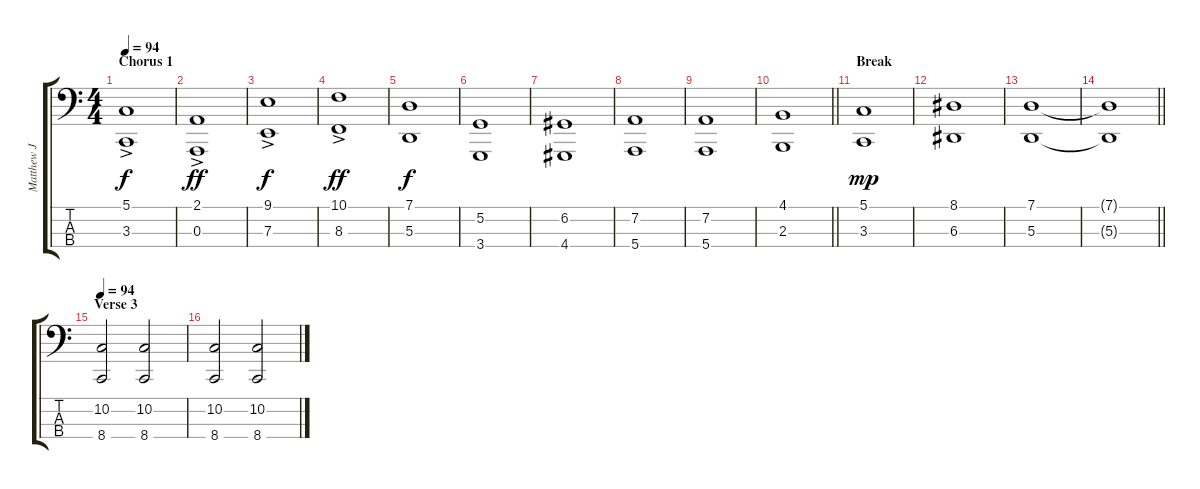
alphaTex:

\track ("Matthew J Bellamy - LH Rhodes Piano" "Matthew J ") {instrument electricpiano1}
\staff {score tabs}
\tuning (G2 D2 A1 E1) {hide}
\ts (4 4)
\section ("" "Chorus 1")
\tempo 94
\clef f4
\ks c
(5.1{ac} 3.3{ac}).1{dy f} |
(2.1{ac} 0.3{ac}).1{dy ff} |
(9.1{ac} 7.3{ac}).1{dy f} |
(10.1{ac} 8.3{ac}).1{dy ff} |
(7.1 5.3).1{dy f} |
(5.2 3.4).1 |
(6.2 4.4).1 |
(7.2 5.4).1 |
(7.2 5.4).1 |
\barLineRight lightlight
(4.1 2.3).1 |
\section ("" "Break")
(5.1 3.3).1{dy mp} |
(8.1 6.3).1 |
(7.1 5.3).1 |
\barLineRight lightlight
(7.1{t} 5.3{t}).1 |
\section ("" "Verse 3")
\tempo 94
(10.2 8.4).2 (10.2 8.4).2 |
(10.2 8.4).2 (10.2 8.4).2
